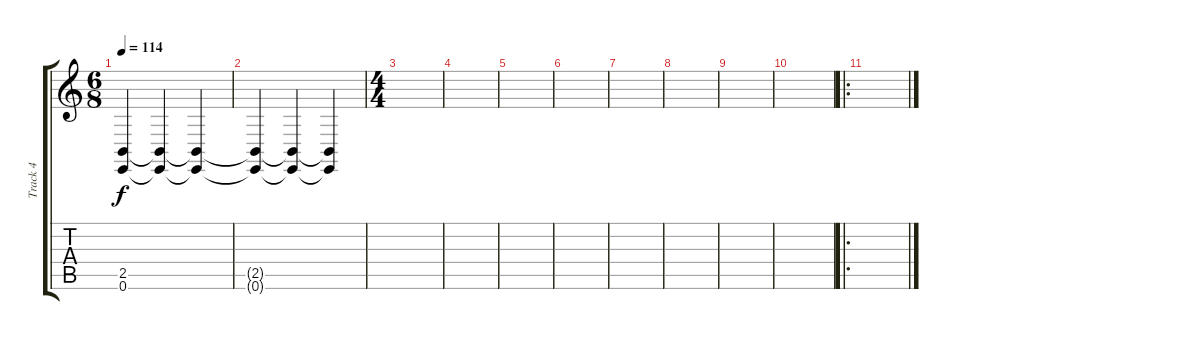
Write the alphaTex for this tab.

\track ("Track 4" "Track 4") {instrument choiraahs}
\staff {score tabs}
\tuning (E4 B3 G3 D3 A2 E2) {hide}
\ts (6 8)
\tempo 114
\clef g2
\ks c
(2.5{t} 0.6{t}).4{dy f} (2.5{t} 0.6{t}).4 (2.5{t} 0.6{t}).4 |
(2.5{t} 0.6{t}).4 (2.5{t} 0.6{t}).4 (2.5{t} 0.6{t}).4 |
\ts (4 4)
|
|
|
|
|
|
|
|
\ro
